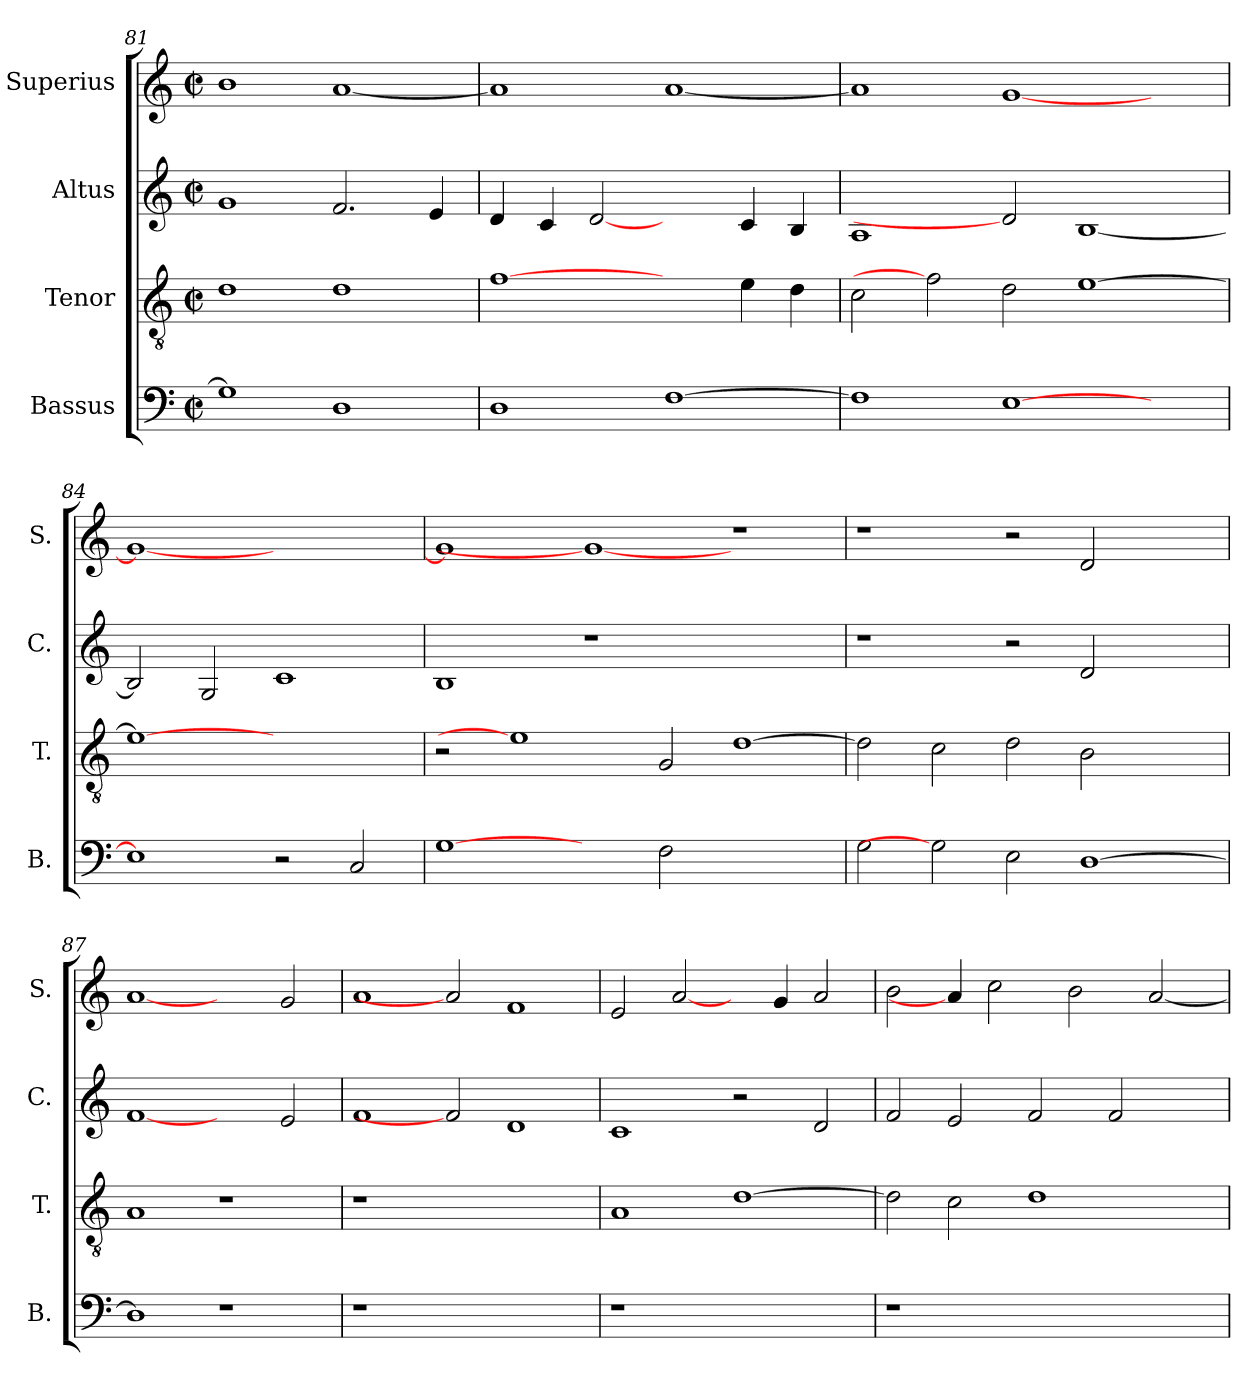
**kern	**kern	**kern	**kern
*part4	*part3	*part2	*part1
*staff4	*staff3	*staff2	*staff1
*I"Bassus	*I"Tenor	*I"Altus	*I"Superius
*I'B.	*I'T.	*I'C.	*I'S.
!!LO:LB:g=z
*clefF4	*clefGv2	*clefG2	*clefG2
*	*ITrd7c12	*	*
*k[]	*k[]	*k[]	*k[]
*C:	*C:	*C:	*C:
*M2/2	*M2/2	*M2/2	*M2/2
*met(c|)	*met(c|)	*met(c|)	*met(c|)
=81	=81	=81	=81
1Gi]	1Di	1gi	1bi
1Di	1Di	2.fi/	[<1ai
.	.	4ei/	.
=82	=82	=82	=82
1Di	[1Fi	4di/	1ai]
.	.	4ci/	.
.	.	[2di	.
[>1Fi	2ryy	2ryy	[<1ai
.	4Ei\	4ci/	.
.	4Di\	4Bi/	.
=83	=83	=83	=83
1Fi]	2Ci\	1Ai	1ai]
.	2Fi]	.	.
[>1Ei	2Di\	2di]	[<1gi
.	[>1Ei	[<1Bi	.
2ryy	.	.	2ryy
=84	=84	=84	=84
1Ei]	1Ei_>	2Bi/]	1gi_<
.	.	2Gi/	.
2r	1ryy	1ci	1ryy
2Ci/	.	.	.
=85	=85	=85	=85
[1Gi	2r	1Bi	1gi]
.	1Ei]	.	.
2ryy	.	1r	1gi_
2Fi\	2GGi/	.	.
1ryy	[>1Di	1ryy	1r
!!LO:PB:g=z
=86	=86	=86	=86
2Gi\	2Di\]	1r	1r
2Gi]	2Ci\	.	.
2Ei\	2Di\	2r	2r
[>1Di	2BBi\	2di/	2di/
.	2ryy	2ryy	2ryy
=87	=87	=87	=87
1Di]	1AAi	[1fi	[1ai
1r	1r	2ryy	2ryy
.	.	2ei/	2gi/
=88	=88	=88	=88
!LO:N:vis=1	!LO:N:vis=1	!	!
1r	1r	1fi	1ai
1.ryy	1.ryy	2fi]	2ai]
.	.	1di	1fi
=89	=89	=89	=89
!LO:N:vis=1	!	!	!
1r	1AAi	1ci	2ei/
.	.	.	[2ai/
1ryy	[>1Di	2r	4ryy
.	.	.	4gi/
.	.	2di/	2ai/
=90	=90	=90	=90
!LO:N:vis=1	!	!	!
1r	2Di\]	2fi/	2bi\
.	2Ci\	2ei/	4ai/]
.	.	.	2cci\
1ryy	1Di	2fi/	.
.	.	.	2bi\
.	.	2fi/	.
.	.	.	[<2ai/
4ryy	4ryy	4ryy	.
=	=	=	=
*-	*-	*-	*-
